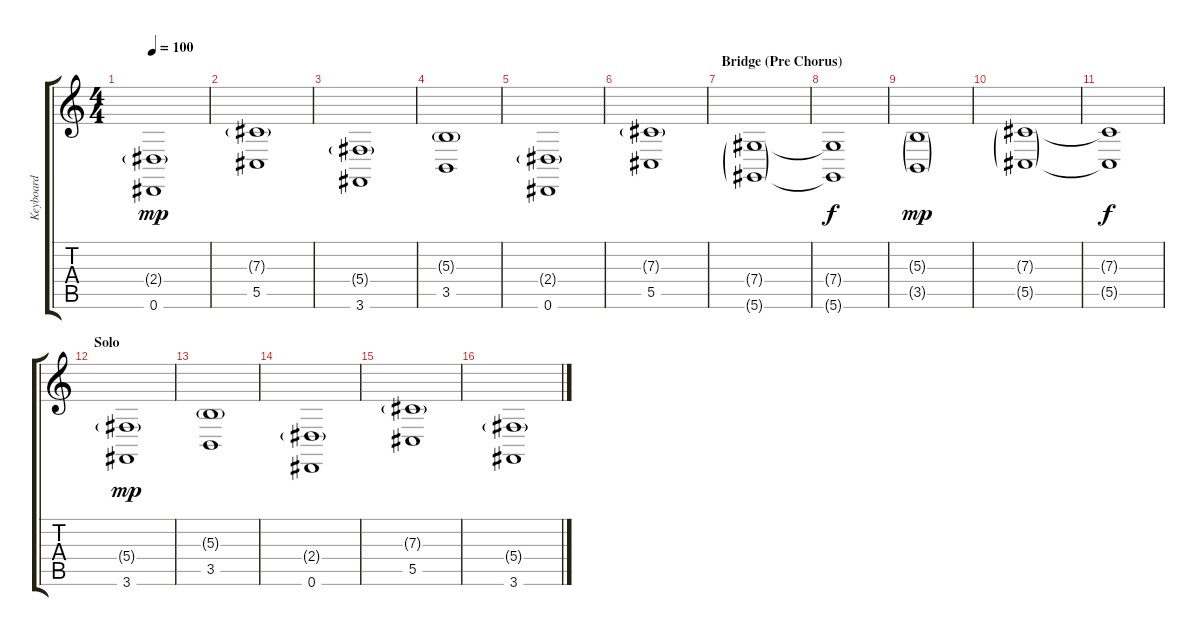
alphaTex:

\track ("Keyboard" "Keyboard") {instrument stringensemble1}
\staff {score tabs}
\tuning (Eb4 Bb3 Gb3 Db3 Ab2 Eb2) {hide}
\ts (4 4)
\tempo 100
\clef g2
\ks c
(2.4{g} 0.6).1{dy mp} |
(7.3{g} 5.5).1 |
(5.4{g} 3.6).1 |
(5.3{g} 3.5).1 |
(2.4{g} 0.6).1 |
(7.3{g} 5.5).1 |
\section ("" "Bridge (Pre Chorus)")
(7.4{g} 5.6{g}).1 |
(7.4{t} 5.6{t}).1{dy f} |
(5.3{g} 3.5{g}).1{dy mp} |
(7.3{g} 5.5{g}).1 |
(7.3{t} 5.5{t}).1{dy f} |
\section ("" "Solo")
(5.4{g} 3.6).1{dy mp} |
(5.3{g} 3.5).1 |
(2.4{g} 0.6).1 |
(7.3{g} 5.5).1 |
(5.4{g} 3.6).1
